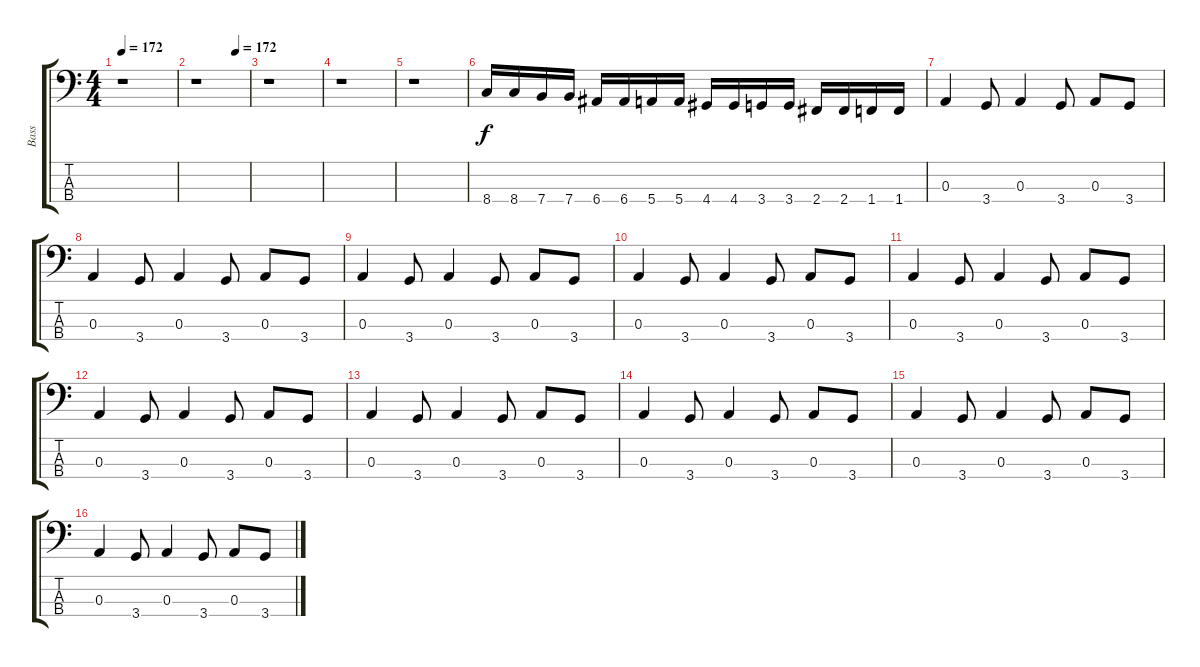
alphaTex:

\track ("Bass" "Bass") {instrument electricbasspick}
\staff {score tabs}
\tuning (G2 D2 A1 E1) {hide}
\ts (4 4)
\tempo 172
\tempo 120
\tempo 172
\clef f4
\ks c
r.1{dy f instrument electricbasspick} |
\tempo (172 0.75)
r.1 |
r.1 |
r.1 |
r.1 |
8.4.16 8.4.16 7.4.16 7.4.16 6.4.16 6.4.16 5.4.16 5.4.16 4.4.16 4.4.16 3.4.16 3.4.16 2.4.16 2.4.16 1.4.16 1.4.16 |
0.3.4 3.4.8 0.3.4 3.4.8 0.3.8 3.4.8 |
0.3.4 3.4.8 0.3.4 3.4.8 0.3.8 3.4.8 |
0.3.4 3.4.8 0.3.4 3.4.8 0.3.8 3.4.8 |
0.3.4 3.4.8 0.3.4 3.4.8 0.3.8 3.4.8 |
0.3.4 3.4.8 0.3.4 3.4.8 0.3.8 3.4.8 |
0.3.4 3.4.8 0.3.4 3.4.8 0.3.8 3.4.8 |
0.3.4 3.4.8 0.3.4 3.4.8 0.3.8 3.4.8 |
0.3.4 3.4.8 0.3.4 3.4.8 0.3.8 3.4.8 |
0.3.4 3.4.8 0.3.4 3.4.8 0.3.8 3.4.8 |
0.3.4 3.4.8 0.3.4 3.4.8 0.3.8 3.4.8
